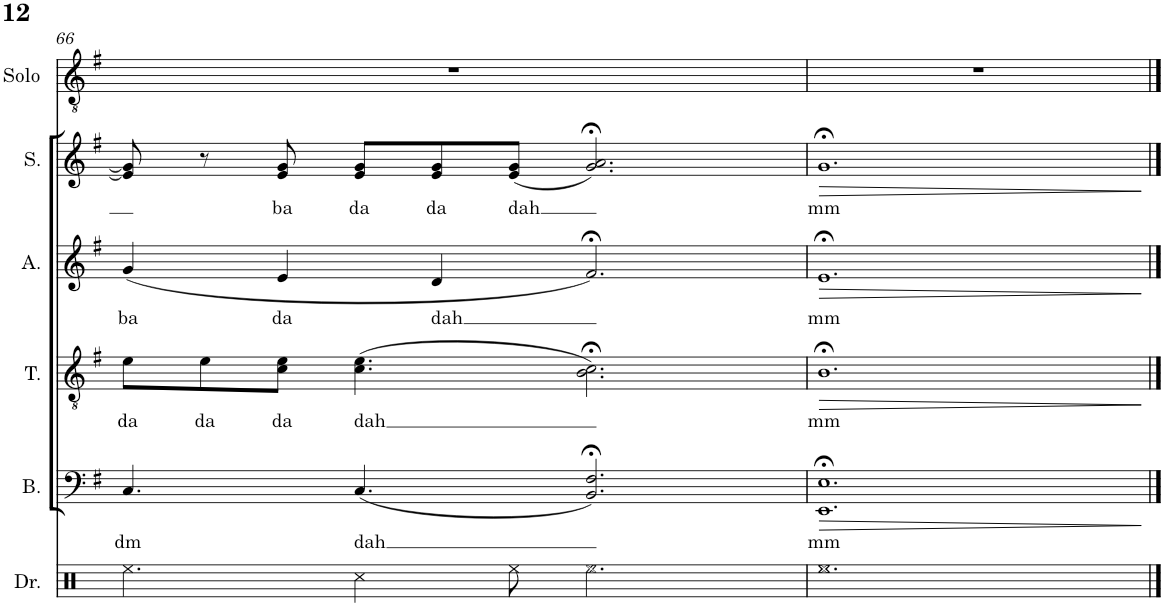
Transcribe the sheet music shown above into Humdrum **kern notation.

**kern	**kern	**text	**kern	**text	**kern	**text	**kern	**text	**kern
*part6	*part5	*part5	*part4	*part4	*part3	*part3	*part2	*part2	*part1
*staff6	*staff5	*staff5	*staff4	*staff4	*staff3	*staff3	*staff2	*staff2	*staff1
*I"Drum Set	*I"Bass	*	*I"Tenor	*	*I"Alto	*	*I"Soprano	*	*I"Solo
*I'Dr.	*I'B.	*	*I'T.	*	*I'A.	*	*I'S.	*	*I'Solo
!!LO:PB:g=z
*clefX	*clefF4	*	*clefGv2	*	*clefG2	*	*clefG2	*	*clefGv2
*k[]	*k[f#]	*	*k[f#]	*	*k[f#]	*	*k[f#]	*	*k[f#]
*	*G:	*	*G:	*	*G:	*	*G:	*	*G:
*M12/8	*M12/8	*	*M12/8	*	*M12/8	*	*M12/8	*	*M12/8
=66	=66	=66	=66	=66	=66	=66	=66	=66	=66
!	!	!LO:LY:b	!	!LO:LY:b	!	!LO:LY:b	!	!	!
4.Ree\	4.C/	dm	8e\L	da	(4g/	ba	8e/] 8g/]	.	1.r
!	!	!	!	!LO:LY:b	!	!	!	!	!
.	.	.	8e\	da	.	.	8r	.	.
!	!	!	!	!LO:LY:b	!	!LO:LY:b	!	!LO:LY:b	!
.	.	.	8c\ 8e\J	da	4e/	da	8e/ 8g/	ba	.
!	!	!LO:LY:b	!	!LO:LY:b	!	!	!	!LO:LY:b	!
4Rcc\	(4.C/	dah	(4.c\ 4.e\	dah	.	.	8e/ 8g/L	da	.
!	!	!	!	!	!	!LO:LY:b	!	!LO:LY:b	!
.	.	.	.	.	4d/	dah	8e/ 8g/	da	.
!	!	!	!	!	!	!	!	!LO:LY:b	!
8Ree\	.	.	.	.	.	.	(8e/ 8g/J	dah	.
2.Ree\	2.BB/;< 2.F#/;<)	.	2.B\;< 2.c\;<)	.	2.f#;</)	.	2.g/;< 2.a/;<)	.	.
=67	=67	=67	=67	=67	=67	=67	=67	=67	=67
!	!	!LO:LY:b	!	!LO:LY:b	!	!LO:LY:b	!	!LO:LY:b	!
1.Ree	1.EE;< 1.E;<	mm	1.B;<	mm	1.e;<	mm	1.g;<	mm	1.r
==	==	==	==	==	==	==	==	==	==
*-	*-	*-	*-	*-	*-	*-	*-	*-	*-
